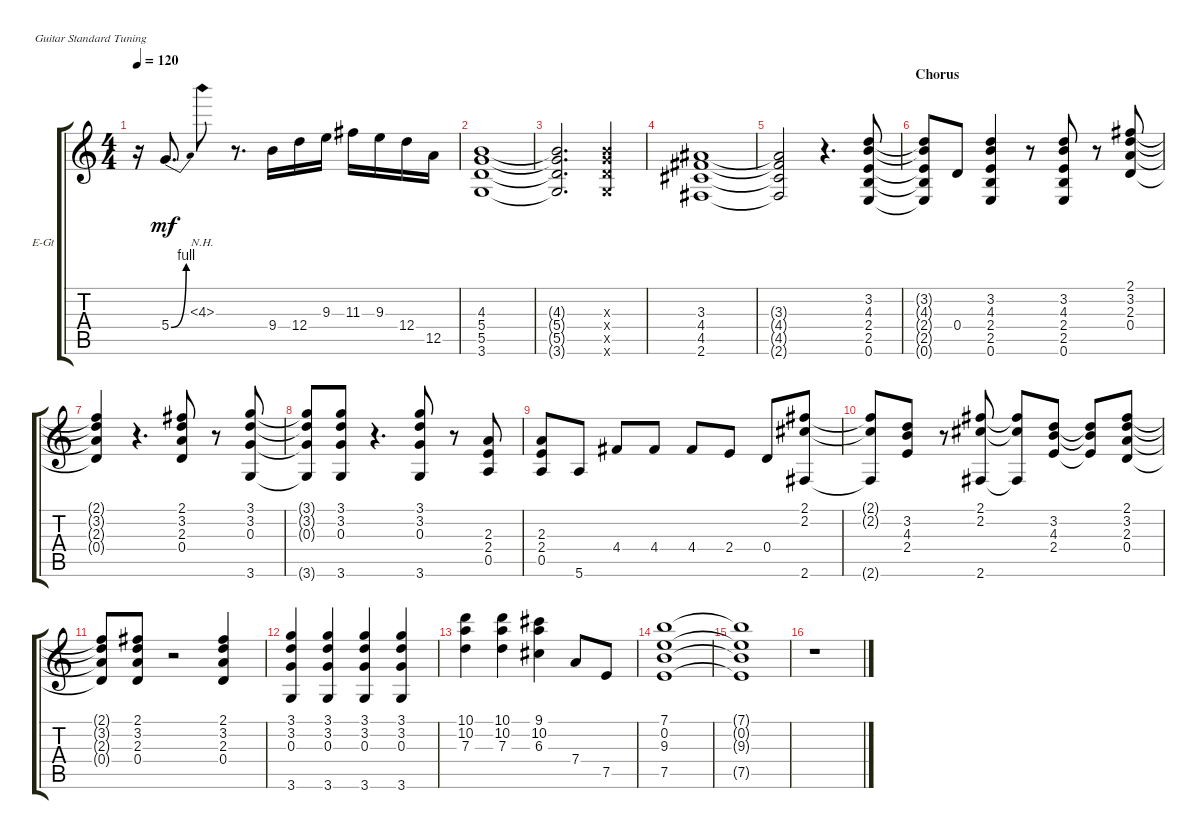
\bracketExtendMode groupsimilarinstruments
\firstSystemTrackNameOrientation horizontal
\otherSystemsTrackNameOrientation horizontal
\track ("Guitar" "E-Gt") {instrument overdrivenguitar}
\staff {score tabs}
\tuning (E4 B3 G3 D3 A2 E2)
\ts (4 4)
\tempo 120
\clef g2
\ks aminor
r.16{dy mf} 5.4{be (bend 0 0 34.199999999999996 4)}.8{d} 4.3{nh}.8 r.8{d} 9.4.16 12.4.16 9.3.16 11.3.16 9.3.16 12.4.16 12.5.16 |
(4.3 5.4 3.6 5.5).1 |
(4.3{t} 5.4{t} 3.6{t} 5.5{t}).2{d} (3.6{x} 5.5{x} 5.4{x} 4.3{x}).4 |
(3.3 4.4 4.5 2.6).1 |
(3.3{t} 4.4{t} 4.5{t} 2.6{t}).2 r.4{d} (3.2 4.3 2.4 2.5 0.6).8 |
\section ("" "Chorus")
(3.2{t} 4.3{t} 2.4{t} 2.5{t} 0.6{t}).8 0.4.8 (3.2 4.3 2.4 2.5 0.6).4 r.8 (3.2 4.3 2.4 2.5 0.6).8 r.8 (3.2 2.3 0.4 2.1).8 |
(3.2{t} 2.3{t} 0.4{t} 2.1{t}).4 r.4{d} (2.1 3.2 2.3 0.4).8 r.8 (3.1 3.2 0.3 3.6).8 |
(3.1{t} 3.2{t} 0.3{t} 3.6{t}).8 (3.1 3.2 0.3 3.6).8 r.4{d} (3.1 3.2 0.3 3.6).8 r.8 (2.3 2.4 0.5).8 |
(2.3 2.4 0.5).8 5.6.8 4.4.8 4.4.8 4.4.8 2.4.8 0.4.8 (2.1 2.2 2.6).8 |
(2.1{t} 2.2{t} 2.6{t}).8 (3.2 4.3 2.4).8 r.8 (2.1 2.2 2.6).8 (2.1{t} 2.2{t} 2.6{t}).8 (3.2 4.3 2.4).8 (3.2{t} 4.3{t} 2.4{t}).8 (3.2 2.3 0.4 2.1).8 |
(3.2{t} 2.3{t} 0.4{t} 2.1{t}).8 (3.2 2.3 0.4 2.1).8 r.2 (3.2 2.3 0.4 2.1).4 |
(3.1 3.2 0.3 3.6).4 (3.1 3.2 0.3 3.6).4 (3.1 3.2 0.3 3.6).4 (3.1 3.2 3.6 0.3).4 |
(10.1 10.2 7.3).4 (10.1 10.2 7.3).4 (9.1 10.2 6.3).4 7.4.8 7.5.8 |
(7.1 0.2 9.3 7.5).1 |
(7.1{t} 0.2{t} 9.3{t} 7.5{t}).1 |
r.1
